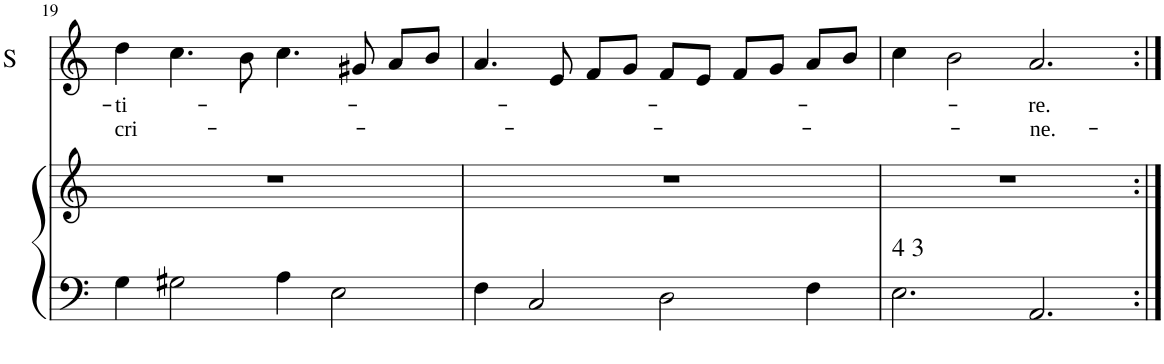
**kern	**kern	**kern	**text	**text
*part2	*part2	*part1	*part1	*part1
*staff3	*staff2	*staff1	*staff1	*staff1
*	*	*I"Soprano	*	*
*	*	*I'S	*	*
!!LO:PB:g=z
*clefF4	*clefG2	*clefG2	*	*
*k[]	*k[]	*k[]	*	*
*M6/4	*M6/4	*M6/4	*	*
=19	=19	=19	=19	=19
!	!	!	!LO:LY:b	!LO:LY:b
4G\	1.r	4dd\	-ti-	cri-
2G#X\	.	4.cc\	.	.
.	.	8b\	.	.
4A\	.	4.cc\	.	.
2E\	.	.	.	.
.	.	8g#X/	.	.
.	.	8a/L	.	.
.	.	8b/J	.	.
=20	=20	=20	=20	=20
4F\	1.r	4.a/	.	.
2C/	.	.	.	.
.	.	8e/	.	.
.	.	8f/L	.	.
.	.	8g/J	.	.
2D\	.	8f/L	.	.
.	.	8e/J	.	.
.	.	8f/L	.	.
.	.	8g/J	.	.
4F\	.	8a/L	.	.
.	.	8b/J	.	.
=21	=21	=21	=21	=21
!LO:TX:a:t=4 3	!	!	!	!
2.E\	1.r	4cc\	.	.
.	.	2b\	.	.
!	!	!	!LO:LY:b	!LO:LY:b
2.AA/	.	2.a/	-re.	-ne.-
=:|!	=:|!	=:|!	=:|!	=:|!
*-	*-	*-	*-	*-
